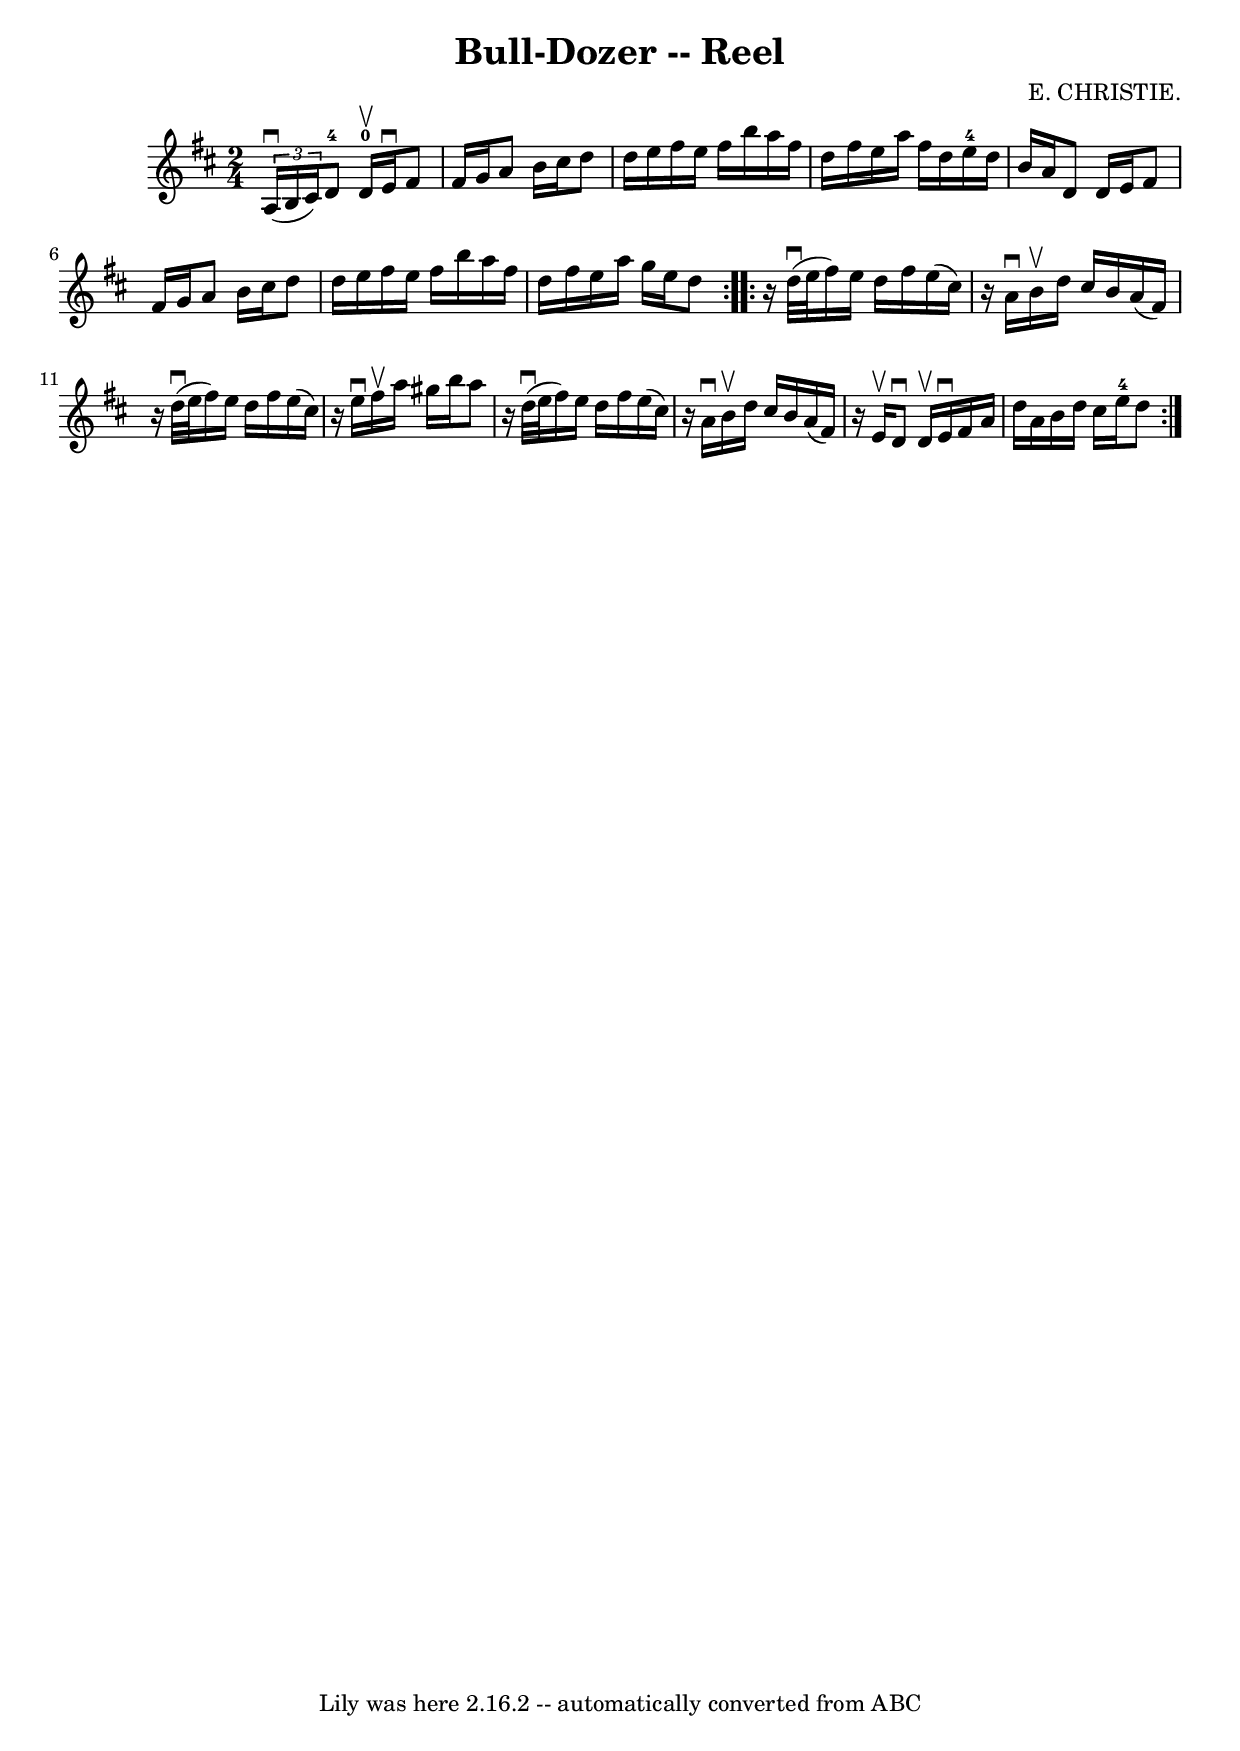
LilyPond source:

\version "2.16.2"
\include "Mammoth.ily"
\header {
  %% book = "Ryan's Mammoth Collection"
  composer = "E. CHRISTIE."
  crossRefNumber = "1"
  footnotes = "\\\\359"
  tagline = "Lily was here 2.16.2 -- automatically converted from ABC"
  title = "Bull-Dozer -- Reel"

}
voicedefault =  {



  \repeat volta 2 {

    \time 2/4 
    \key d \major
    \times 2/3 { a16^\downbow(b16 cis'16) 
	       } 
    |
    d'8-4 d'16-0^\upbow e'16^\downbow fis'8 fis'16 
    g'16    |
    a'8 b'16 cis''16 d''8 d''16 e''16    
    |
    fis''16 e''16 fis''16 b''16 a''16 fis''16 d''16    
    fis''16    |
    e''16 a''16 fis''16 d''16 e''16-4   
    d''16 b'16 a'16    |
    d'8 d'16 e'16 fis'8 fis'16    
    g'16    |
    a'8 b'16 cis''16 d''8 d''16 e''16    |
    
    fis''16 e''16 fis''16 b''16 a''16 fis''16 d''16 fis''16  
    |
    e''16 a''16 g''16 e''16 d''8    
  }     

  \repeat volta 2 {
    r16 d''32^\downbow(e''32  |
    fis''16)   
    e''16 d''16 fis''16 e''16 (cis''16)   r16 a'16^\downbow   
    |
    b'16^\upbow d''16 cis''16 b'16 a'16 (fis'16)   r16 
    d''32^\downbow(e''32    |
    fis''16) e''16 d''16    
    fis''16 e''16 (cis''16)   r16 e''16^\downbow   |
    fis''16 
    ^\upbow a''16 gis''16 b''16 a''8    r16 d''32^\downbow(e''32    
    |
    fis''16) e''16 d''16 fis''16 e''16 (cis''16)   
    r16 a'16^\downbow   |
    b'16^\upbow d''16 cis''16 b'16    
    a'16 (fis'16)   r16 e'16^\upbow   |
    d'8^\downbow d'16 
    ^\upbow e'16^\downbow fis'16 a'16 d''16 a'16    |
    b'16   
    d''16 cis''16 e''16-4 d''8    
  }   

}

\score{
  <<

    \context Staff="default"
    {
      \voicedefault 
      
    }

  >>
  \layout {
    
  }
  \midi {
  }

}
